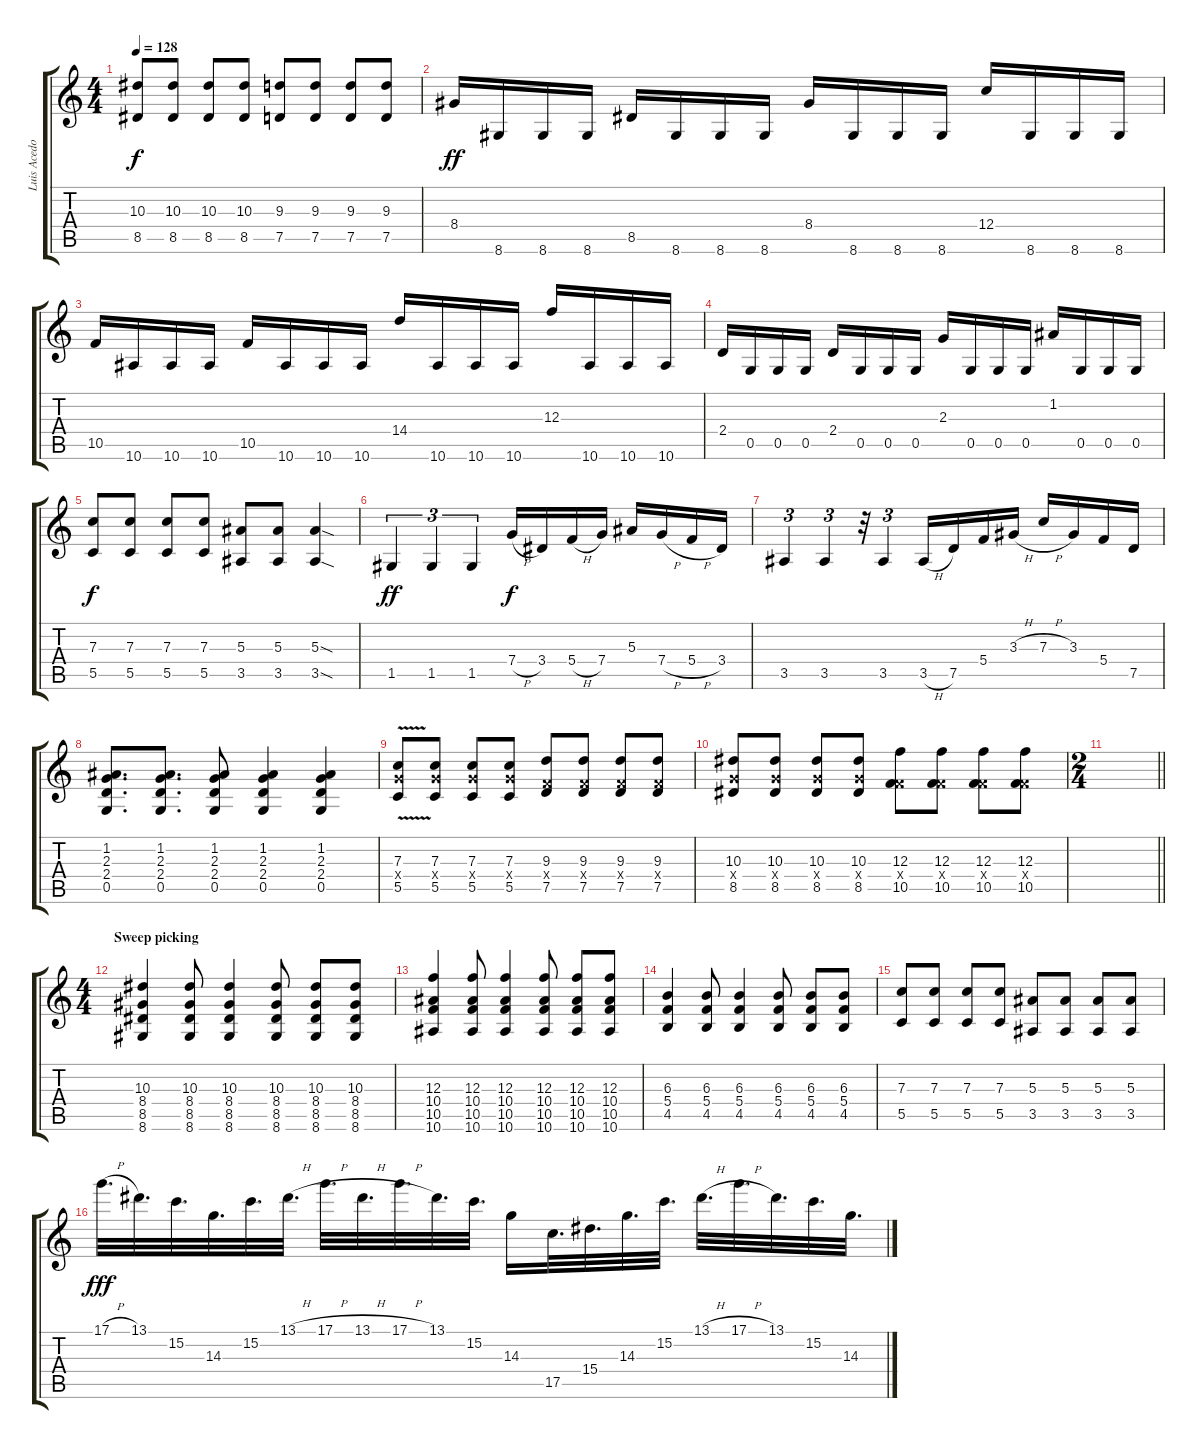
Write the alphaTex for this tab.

\track ("Luis Acedo" "Luis Acedo") {instrument overdrivenguitar}
\staff {score tabs}
\tuning (D4 A3 F3 C3 G2 C2) {hide}
\ts (4 4)
\tempo 128
\clef g2
\ks c
(10.3 8.5).8{dy f} (10.3 8.5).8 (10.3 8.5).8 (10.3 8.5).8 (9.3 7.5).8 (9.3 7.5).8 (9.3 7.5).8 (9.3 7.5).8 |
8.4.16{dy ff} 8.6.16 8.6.16 8.6.16 8.5.16 8.6.16 8.6.16 8.6.16 8.4.16 8.6.16 8.6.16 8.6.16 12.4.16 8.6.16 8.6.16 8.6.16 |
10.5.16 10.6.16 10.6.16 10.6.16 10.5.16 10.6.16 10.6.16 10.6.16 14.4.16 10.6.16 10.6.16 10.6.16 12.3.16 10.6.16 10.6.16 10.6.16 |
2.4.16 0.5.16 0.5.16 0.5.16 2.4.16 0.5.16 0.5.16 0.5.16 2.3.16 0.5.16 0.5.16 0.5.16 1.2.16 0.5.16 0.5.16 0.5.16 |
(7.3 5.5).8{dy f} (7.3 5.5).8 (7.3 5.5).8 (7.3 5.5).8 (5.3 3.5).8 (5.3 3.5).8 (5.3{sod} 3.5{sod}).4 |
1.5.4{tu (3 2) dy ff} 1.5.4{tu (3 2)} 1.5.4{tu (3 2)} 7.4{h}.16{dy f} 3.4.16 5.4{h}.16 7.4.16 5.3.16 7.4{h}.16 5.4{h}.16 3.4.16 |
3.5.4{tu (3 2)} 3.5.4{tu (3 2)} r.32{tu (3 2)} 3.5.4{tu (3 2)} 3.5{h}.16 7.5.16 5.4.16 3.3{h}.16 7.3{h}.16 3.3.16 5.4.16 7.5.16 |
(1.2 2.3 2.4 0.5).8{d} (1.2 2.3 2.4 0.5).8{d} (1.2 2.3 2.4 0.5).8 (1.2 2.3 2.4 0.5).4 (1.2 2.3 2.4 0.5).4 |
(7.3{v} 7.4{x} 5.5).8 (7.3 7.4{x} 5.5).8 (7.3 7.4{x} 5.5).8 (7.3 7.4{x} 5.5).8 (9.3 5.4{x} 7.5).8 (9.3 5.4{x} 7.5).8 (9.3 5.4{x} 7.5).8 (9.3 5.4{x} 7.5).8 |
(10.3 7.4{x} 8.5).8 (10.3 7.4{x} 8.5).8 (10.3 7.4{x} 8.5).8 (10.3 7.4{x} 8.5).8 (12.3 5.4{x} 10.5).8 (12.3 5.4{x} 10.5).8 (12.3 5.4{x} 10.5).8 (12.3 5.4{x} 10.5).8 |
\ts (2 4)
\barLineRight lightlight
|
\ts (4 4)
\section ("" "Sweep picking")
(10.3 8.4 8.5 8.6).4 (10.3 8.4 8.5 8.6).8 (10.3 8.4 8.5 8.6).4 (10.3 8.4 8.5 8.6).8 (10.3 8.4 8.5 8.6).8 (10.3 8.4 8.5 8.6).8 |
(12.3 10.4 10.5 10.6).4 (12.3 10.4 10.5 10.6).8 (12.3 10.4 10.5 10.6).4 (12.3 10.4 10.5 10.6).8 (12.3 10.4 10.5 10.6).8 (12.3 10.4 10.5 10.6).8 |
(6.3 5.4 4.5).4 (6.3 5.4 4.5).8 (6.3 5.4 4.5).4 (6.3 5.4 4.5).8 (6.3 5.4 4.5).8 (6.3 5.4 4.5).8 |
(7.3 5.5).8 (7.3 5.5).8 (7.3 5.5).8 (7.3 5.5).8 (5.3 3.5).8 (5.3 3.5).8 (5.3 3.5).8 (5.3 3.5).8 |
17.1{h}.32{d dy fff} 13.1.32{d} 15.2.32{d} 14.3.32{d} 15.2.32{d} 13.1{h}.32{d} 17.1{h}.32{d} 13.1{h}.32{d} 17.1{h}.32{d} 13.1.32{d} 15.2.32{d} 14.3.16 17.5.32{d} 15.4.32{d} 14.3.32{d} 15.2.32{d} 13.1{h}.32{d} 17.1{h}.32{d} 13.1.32{d} 15.2.32{d} 14.3.32{d}
